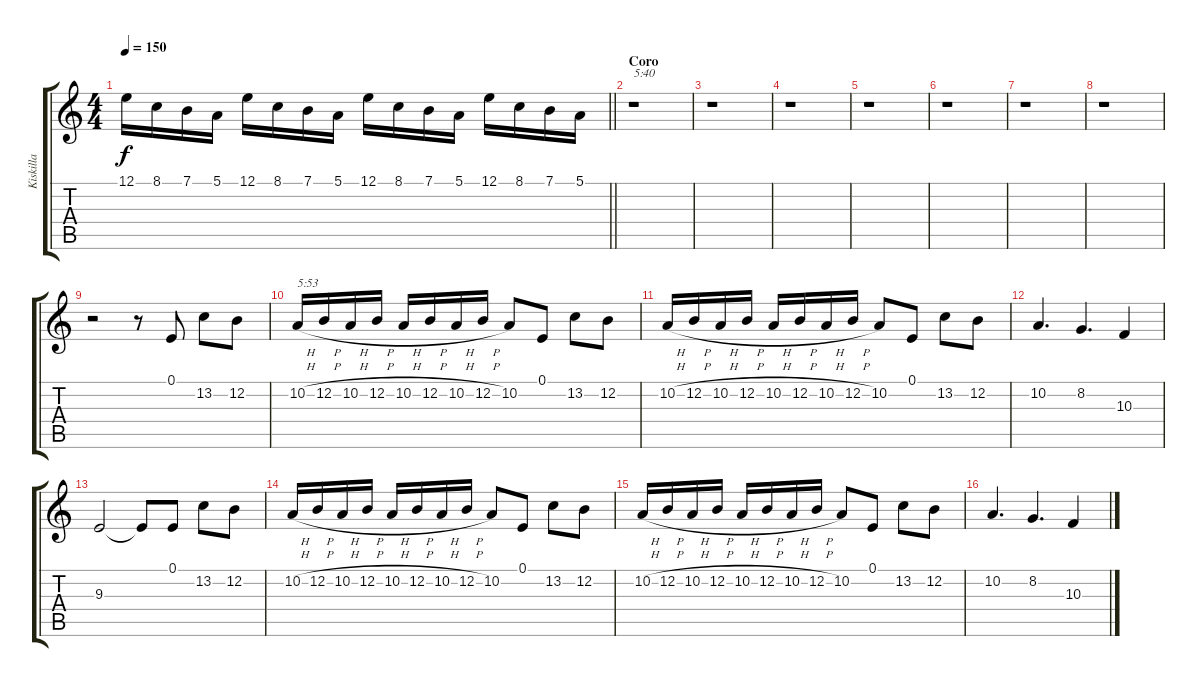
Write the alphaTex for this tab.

\track ("Kiskilla" "Kiskilla") {instrument harpsichord}
\staff {score tabs}
\tuning (E4 B3 G3 D3 A2 E2) {hide}
\ts (4 4)
\tempo 150
\clef g2
\barLineRight lightlight
\ks c
12.1.16{dy f} 8.1.16 7.1.16 5.1.16 12.1.16 8.1.16 7.1.16 5.1.16 12.1.16 8.1.16 7.1.16 5.1.16 12.1.16 8.1.16 7.1.16 5.1.16 |
\section ("" "Coro")
r.1{txt "5:40"} |
r.1 |
r.1 |
r.1 |
r.1 |
r.1 |
r.1 |
r.2 r.8 0.1.8 13.2.8 12.2.8 |
10.2{h}.16{txt "5:53"} 12.2{h}.16 10.2{h}.16 12.2{h}.16 10.2{h}.16 12.2{h}.16 10.2{h}.16 12.2{h}.16 10.2.8 0.1.8 13.2.8 12.2.8 |
10.2{h}.16 12.2{h}.16 10.2{h}.16 12.2{h}.16 10.2{h}.16 12.2{h}.16 10.2{h}.16 12.2{h}.16 10.2.8 0.1.8 13.2.8 12.2.8 |
10.2.4{d} 8.2.4{d} 10.3.4 |
9.3.2 9.3{t}.8 0.1.8 13.2.8 12.2.8 |
10.2{h}.16 12.2{h}.16 10.2{h}.16 12.2{h}.16 10.2{h}.16 12.2{h}.16 10.2{h}.16 12.2{h}.16 10.2.8 0.1.8 13.2.8 12.2.8 |
10.2{h}.16 12.2{h}.16 10.2{h}.16 12.2{h}.16 10.2{h}.16 12.2{h}.16 10.2{h}.16 12.2{h}.16 10.2.8 0.1.8 13.2.8 12.2.8 |
10.2.4{d} 8.2.4{d} 10.3.4
